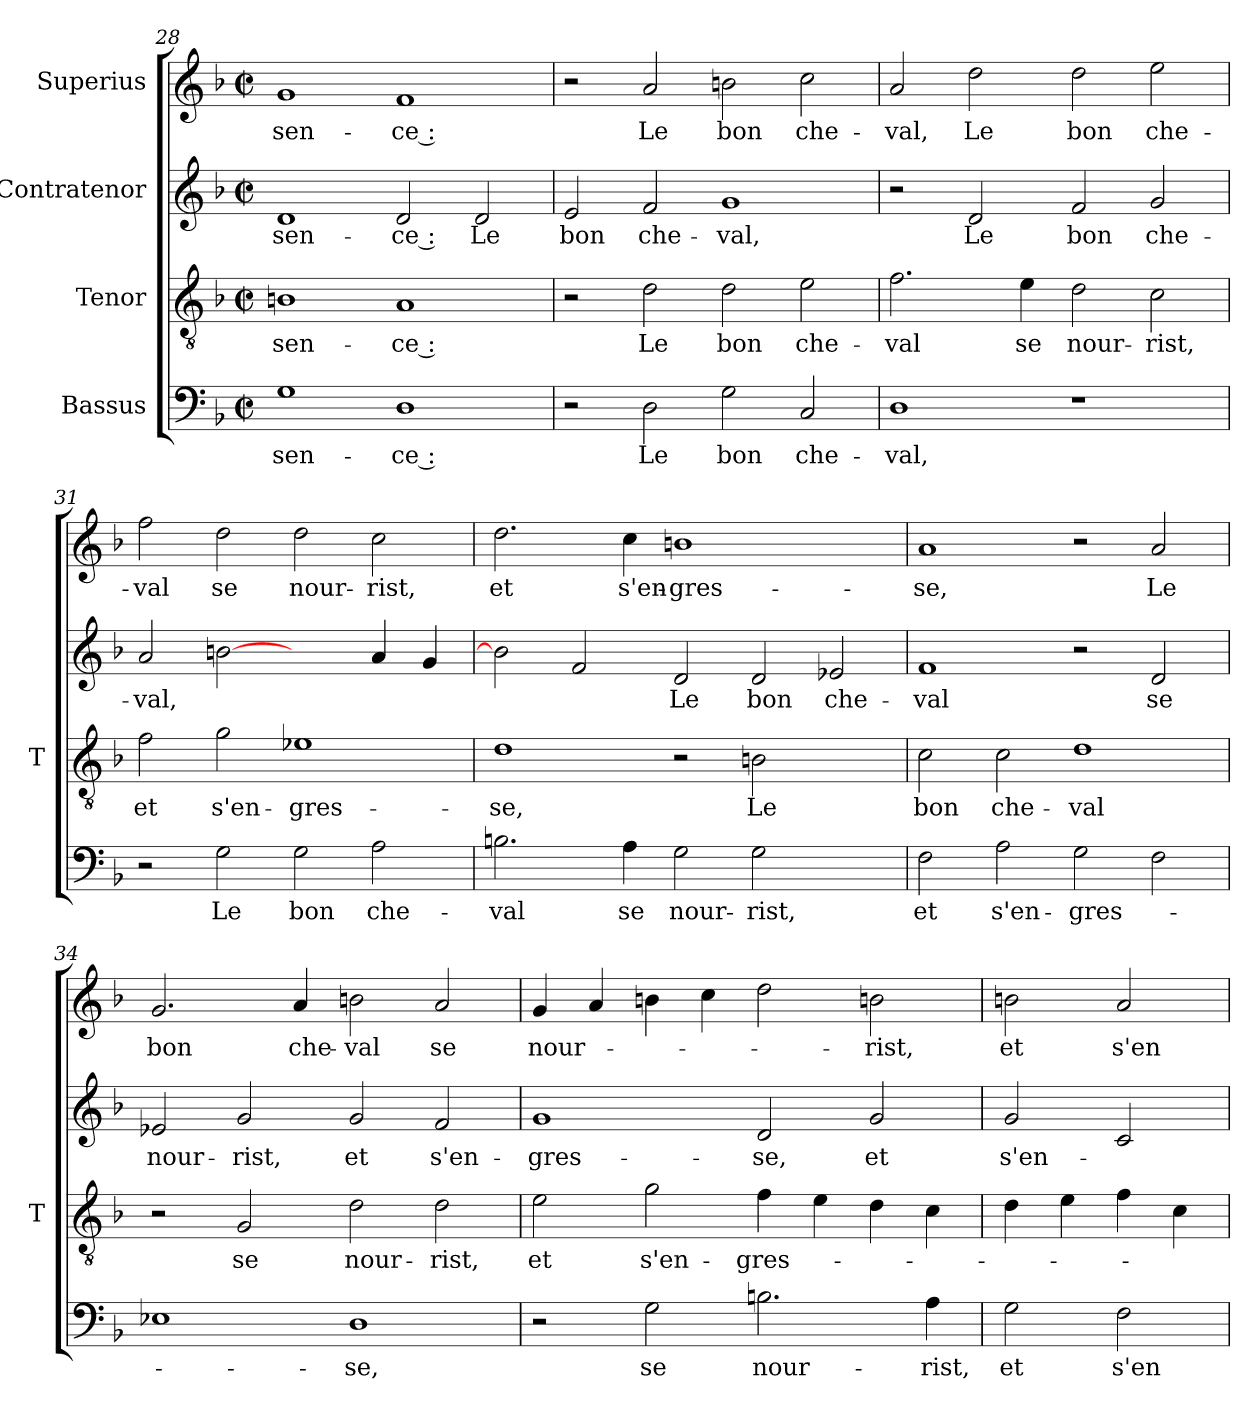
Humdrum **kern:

**kern	**text	**kern	**text	**kern	**text	**kern	**text
*part4	*part4	*part3	*part3	*part2	*part2	*part1	*part1
*staff4	*staff4	*staff3	*staff3	*staff2	*staff2	*staff1	*staff1
*I"Bassus	*	*I"Tenor	*	*I"Contratenor	*	*I"Superius	*
*	*	*I'T	*	*	*	*	*
!!LO:LB:g=z
*clefF4	*	*clefGv2	*	*clefG2	*	*clefG2	*
*k[b-]	*	*k[b-]	*	*k[b-]	*	*k[b-]	*
*F:	*	*F:	*	*F:	*	*F:	*
*M2/2	*	*M2/2	*	*M2/2	*	*M2/2	*
*met(c|)	*	*met(c|)	*	*met(c|)	*	*met(c|)	*
=28	=28	=28	=28	=28	=28	=28	=28
1G	sen-	1B	sen-	1d	sen-	1g	sen-
1D	-ce :	1A	-ce :	2d	-ce :	1f	-ce :
.	.	.	.	2d	-Le	.	.
=29	=29	=29	=29	=29	=29	=29	=29
2r	.	2r	.	2e	-bon	2r	.
2D	-Le	2d	-Le	2f	che-	2a	-Le
2G	-bon	2d	-bon	1g	-val,	2bn	-bon
2C	che-	2e	che-	.	.	2cc	che-
=30	=30	=30	=30	=30	=30	=30	=30
1D	-val,	2.f	-val	2r	.	2a	-val,
.	.	.	.	2d	-Le	2dd	-Le
.	.	4e	-se	.	.	.	.
1r	.	2d	nour-	2f	-bon	2dd	-bon
.	.	2c	-rist,	2g	che-	2ee	che-
=31	=31	=31	=31	=31	=31	=31	=31
2r	.	2f	-et	2a	-val,	2ff	-val
2G	-Le	2g	s'en-	[2b	.	2dd	-se
2G	-bon	1e-X	gres-	2ryy	.	2dd	nour-
2A	che-	.	.	4a	.	2cc	-rist,
.	.	.	.	4g	.	.	.
!!LO:PB:g=z
=32	=32	=32	=32	=32	=32	=32	=32
2.B	-val	1d	-se,	2b]	.	2.dd	-et
.	.	.	.	2f	.	.	.
4A	-se	.	.	.	.	4cc	s'en-
2G	nour-	2r	.	2d	-Le	1bn	gres-
2G	-rist,	2B	-Le	2d	-bon	.	.
2ryy	.	2ryy	.	2e-X	che-	2ryy	.
=33	=33	=33	=33	=33	=33	=33	=33
2F	-et	2c	-bon	1f	-val	1a	-se,
2A	s'en-	2c	che-	.	.	.	.
2G	gres-	1d	-val	2r	.	2r	.
2F	.	.	.	2d	-se	2a	-Le
=34	=34	=34	=34	=34	=34	=34	=34
1E-X	.	2r	.	2e-X	nour-	2.g	-bon
.	.	2G	-se	2g	-rist,	.	.
.	.	.	.	.	.	4a	che-
1D	-se,	2d	nour-	2g	-et	2bn	-val
.	.	2d	-rist,	2f	s'en-	2a	-se
=35	=35	=35	=35	=35	=35	=35	=35
2r	.	2e	-et	1g	gres-	4g	nour-
.	.	.	.	.	.	4a	.
2G	-se	2g	s'en-	.	.	4bn	.
.	.	.	.	.	.	4cc	.
2.B	nour-	4f	gres-	2d	-se,	2dd	.
.	.	4e	.	.	.	.	.
.	.	4d	.	2g	-et	2bn	-rist,
4A	-rist,	4c	.	.	.	.	.
!!LO:LB:g=z
=36	=36	=36	=36	=36	=36	=36	=36
2G	-et	4d	.	2g	s'en-	2bn	-et
.	.	4e	.	.	.	.	.
2F	s'en-	4f	.	2c	.	2a	s'en-
.	.	4c	.	.	.	.	.
=	=	=	=	=	=	=	=
*-	*-	*-	*-	*-	*-	*-	*-
